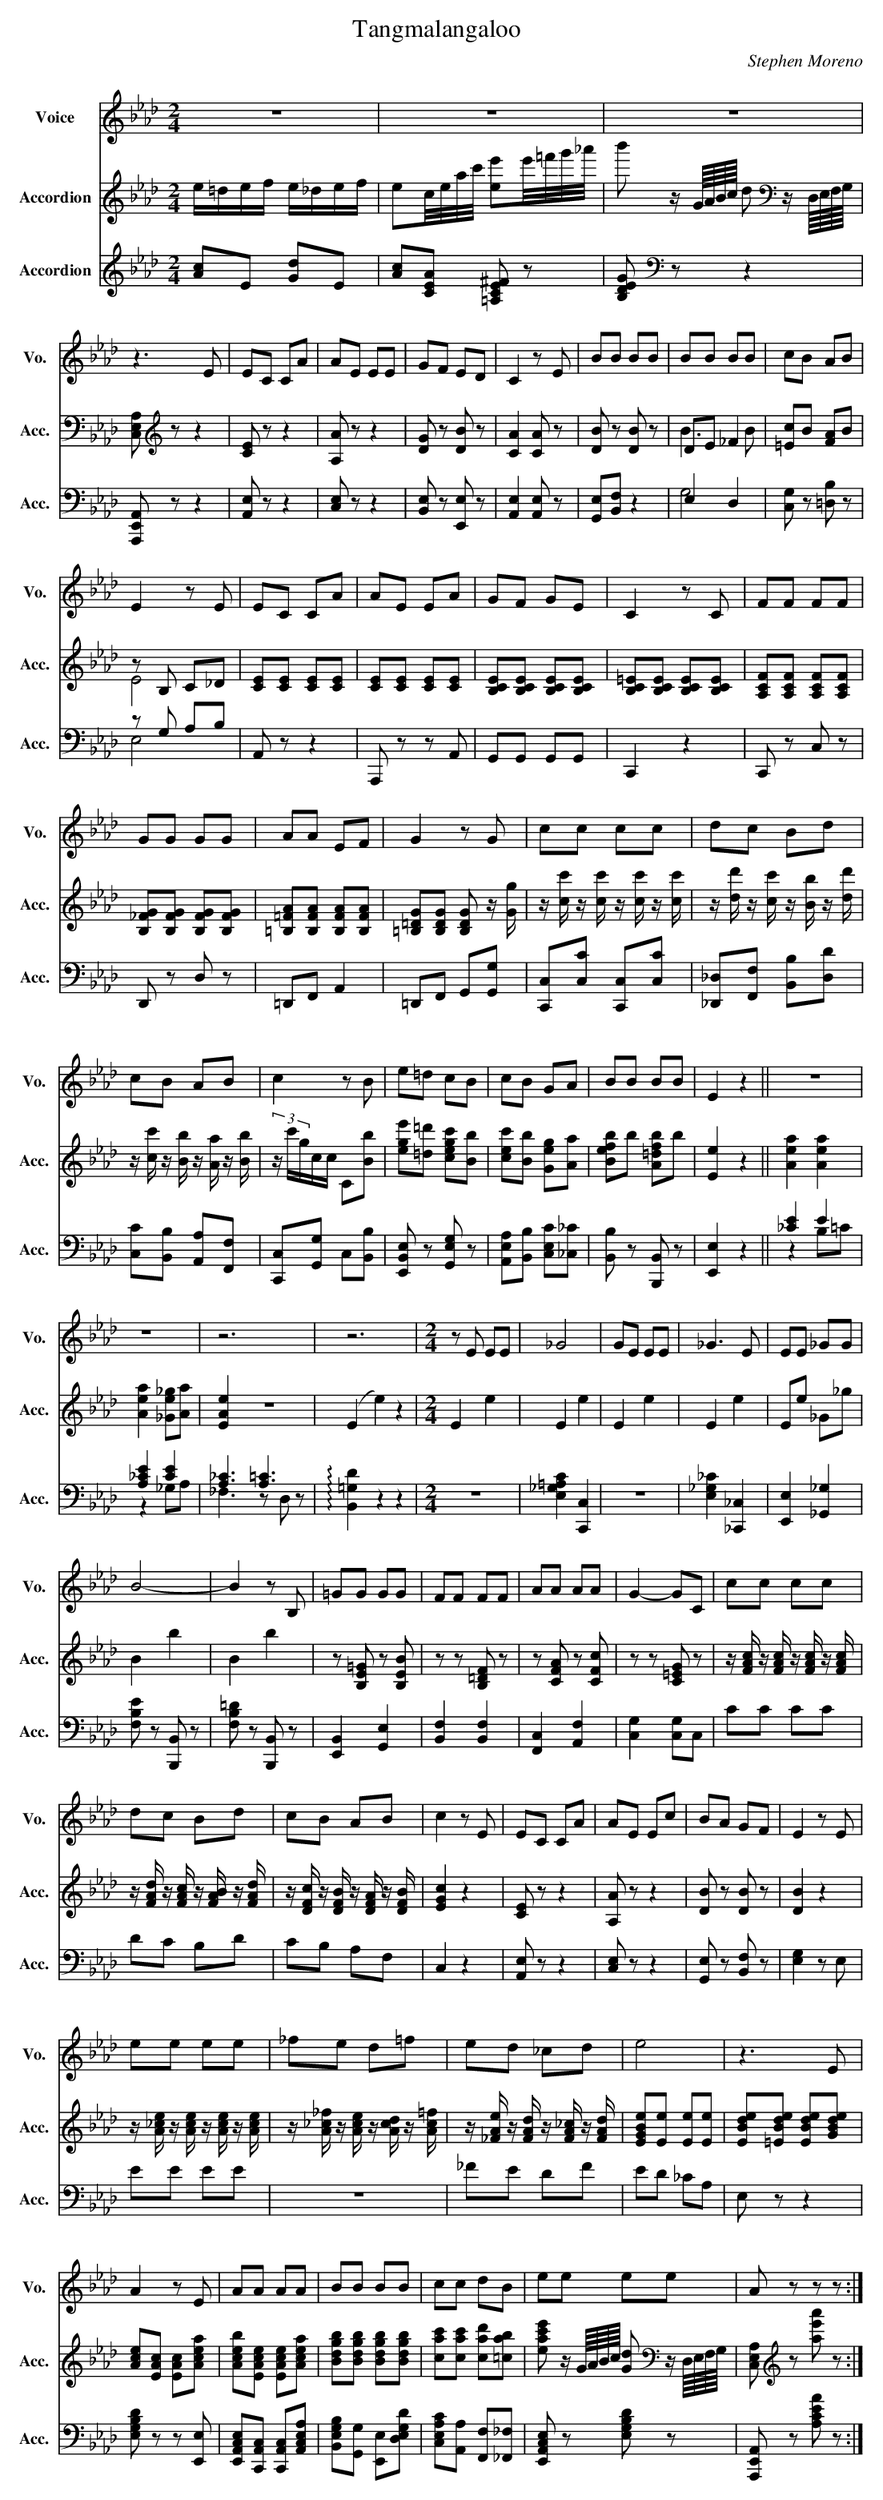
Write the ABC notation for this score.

X:1
T:Tangmalangaloo
C:Stephen Moreno
%%score 1 ( 2 3 ) ( 4 5 )
L:1/8
M:2/4
K:Ab
V:1 treble nm="Voice" snm="Vo."
V:2 treble nm="Accordion" snm="Acc."
V:3 treble
V:4 treble nm="Accordion" snm="Acc."
V:5 treble
V:1
z4 | z4 |[K:Ab] z4 |$ z3 E | EC CA | AE EE | GF ED | C2 z E | BB BB | BB BB | cB AB |$ E2 z E |
EC CA | AE EA | GF GE | C2 z C | FF FF |$ GG GG | AA EF | G2 z G | cc cc | dc Bd |$ cB AB |
c2 z B | e=d cB | cB GA | BB BB | E2 z2 || z4 |$ z4 | z6 | z6 |[M:2/4] z E EE | _G4 | GE EE |
_G3 E | EE _GG |$ B4- | B2 z B, | =GG GG | FF FF | AA AA | G2- GC | cc cc |$ dc Bd | cB AB |
c2 z E | EC CA | AE Ec | BA GF | E2 z E |$ ee ee | _fe d=f | ed _cd | e4 | z3 E |$ A2 z E |
AA AA | BB BB | cc dB | ee ee | A z z z :|
V:2
e/=d/e/f/ e/_d/e/f/ | ec/4e/4a/4c'/4 [ee']e'/4=f'/4g'/4_a'/4 |
b' z/ G/8A/8B/8c/8 d[K:bass] z/ D,/8E,/8F,/8G,/8 |$ [C,E,A,][K:treble] z z2 | [CE] z z2 |
[A,A] z z2 | [DG] z [DB] z | [CA]2 [CA] z | [DB] z [DB] z | DE _F2 | [=Ec]B [FA]B |$ z B, C_D |
[CE][CE] [CE][CE] | [CE][CE] [CE][CE] | [B,CE][B,CE] [B,CE][B,CE] | [B,C=E][B,CE] [B,CE][B,CE] |
[A,CF][A,CF] [A,CF][A,CF] |$ [B,_FG][B,FG] [B,FG][B,FG] | [=B,=FA][B,FA] [B,FA][B,FA] |
[=B,=DG][B,DG] [B,DG] z/ [Gg]/ | z/ [cc']/ z/ [cc']/ z/ [cc']/ z/ [cc']/ |
z/ [dd']/ z/ [cc']/ z/ [Bb]/ z/ [dd']/ |$ z/ [cc']/ z/ [Bb]/ z/ [Aa]/ z/ [Bb]/ |
(3z/ c'/g/c/c/ C[Bb] | [ege'][=d=d'] [cegc'][Bb] | [cec'][Bb] [Geg][Aa] | [Befb]b [A=dfb]b |
[Ee]2 z2 || [Aea]2 [Aea]2 |$ [Aea]2 [_Ge_g][Aa] | [EAe]2 z4 | (E2 e2) z2 |[M:2/4] E2 e2 | E2 e2 |
E2 e2 | E2 e2 | Ee _G_g |$ B2 b2 | B2 b2 | z [B,E=G] z [B,EB] | z z [B,=DF] z | z [CFA] z [CFc] |
z z [C=EG] z | z/ [FAc]/ z/ [FAc]/ z/ [FAc]/ z/ [FAc]/ |$
z/ [FAd]/ z/ [FAc]/ z/ [FAB]/ z/ [FAd]/ | z/ [DFc]/ z/ [DFB]/ z/ [DFA]/ z/ [DFB]/ | [EGc]2 z2 |
[CE] z z2 | [A,A] z z2 | [DB] z [DB] z | [DB]2 z2 |$ z/ [A_ce]/ z/ [Ace]/ z/ [Ace]/ z/ [Ace]/ |
z/ [A_c_f]/ z/ [Ace]/ z/ [Acd]/ z/ [Ac=f]/ | z/ [_FAe]/ z/ [FAd]/ z/ [FA_c]/ z/ [FAd]/ |
[EGBe][Ee] [Ee][Ee] | [EBde][=EBde] [EBde][GBde] |$ [Ace][EAc] [EAc][Acea] |
[Aceb][EAce] [EAce][Acea] | [Bdgb][Bdgb] [Bdgb][Bdgb] | [cac'][cac'] [cad'][=cab] |
[eac'e'] z/ G/8A/8B/8c/8 [Gd][K:bass] z/ D,/8E,/8F,/8G,/8 | [C,E,A,][K:treble] z [ae'a'] z :|
V:3
x4 | x4 | x3[K:bass] x |$ x[K:treble] x3 | x4 | x4 | x4 | x4 | x4 | B3 B | x4 |$ E4 | x4 | x4 |
x4 | x4 | x4 |$ x4 | x4 | x4 | x4 | x4 |$ x4 | x4 | x4 | x4 | x4 | x4 || x4 |$ x4 | x6 | x6 |
[M:2/4] x4 | x4 | x4 | x4 | x4 |$ x4 | x4 | x4 | x4 | x4 | x4 | x4 |$ x4 | x4 | x4 | x4 | x4 | x4 |
x4 |$ x4 | x4 | x4 | x4 | x4 |$ x4 | x4 | x4 | x4 | x3[K:bass] x | x[K:treble] x3 :|
V:4
[Ac]E [Gd]E | [Ac][CEA] [=A,CE^F] z | [B,DEG][K:bass] z z2 |$ [A,,,E,,A,,] z z2 | [A,,E,] z z2 |
[C,E,] z z2 | [B,,E,] z [E,,E,] z | [A,,E,]2 [A,,E,] z | [G,,E,][B,,F,] z2 | E,2 D,2 |
[C,G,] z [=D,B,] z |$ z G, A,B, | A,, z z2 | A,,, z z A,, | G,,G,, G,,G,, | C,,2 z2 |
C,, z C, z |$ D,, z D, z | =D,,F,, A,,2 | =D,,F,, G,,[G,,G,] | [C,,C,][C,C] [C,,C,][C,C] |
[_D,,_D,][F,,F,] [B,,B,][D,D] |$ [C,C][B,,B,] [A,,A,][F,,F,] | [C,,C,][G,,G,] C,[B,,B,] |
[E,,B,,E,] z [G,,E,G,] z | [A,,E,A,][B,,B,] [C,E,C][_C,_C] | [B,,B,] z [B,,,B,,] z |
[E,,E,]2 z2 || [_CE]2 E2 |$ [A,_CE]2 [CE]2 | [A,_C]3 [A,=C]3 | !arpeggio![B,,=G,D]2 z2 z2 |
[M:2/4] z4 | [E,_G,=A,C]2 [C,,C,]2 | z4 | [E,_G,_C]2 [_C,,_C,]2 | [E,,E,]2 [_G,,_G,]2 |$
[F,B,E] z [B,,,B,,] z | [F,B,=D] z [B,,,B,,] z | [E,,B,,]2 [G,,E,]2 | [B,,F,]2 [B,,F,]2 |
[F,,C,]2 [A,,F,]2 | [C,G,]2 [C,G,]C, | CC CC |$ DC B,D | CB, A,F, | C,2 z2 | [A,,E,] z z2 |
[C,E,] z z2 | [G,,E,] z [B,,F,] z | [E,G,]2 z E, |$ EE EE | z4 | _FE DF | ED _CA, | E, z z2 |$
[E,G,B,D] z z [E,,E,] | [E,,A,,C,E,][C,,A,,C,] [C,,A,,C,][A,,C,E,A,] |
[B,,E,G,B,][G,,G,] [E,,E,][D,E,G,D] | [C,E,A,C][A,,A,] [F,,F,][_F,,_F,] |
[E,,A,,C,E,] z [E,G,B,D] z | [A,,,E,,A,,] z [A,CEA] z :|
V:5
x4 | x4 | x[K:bass] x3 |$ x4 | x4 | x4 | x4 | x4 | x4 | G,4 | x4 |$ E,4 | x4 | x4 | x4 | x4 |
x4 |$ x4 | x4 | x4 | x4 | x4 |$ x4 | x4 | x4 | x4 | x4 | x4 || z2 B,=C |$ z2 _G,A, | _F,3 z D, z |
x6 |[M:2/4] x4 | x4 | x4 | x4 | x4 |$ x4 | x4 | x4 | x4 | x4 | x4 | x4 |$ x4 | x4 | x4 | x4 | x4 |
x4 | x4 |$ x4 | x4 | x4 | x4 | x4 |$ x4 | x4 | x4 | x4 | x4 | x4 :|
